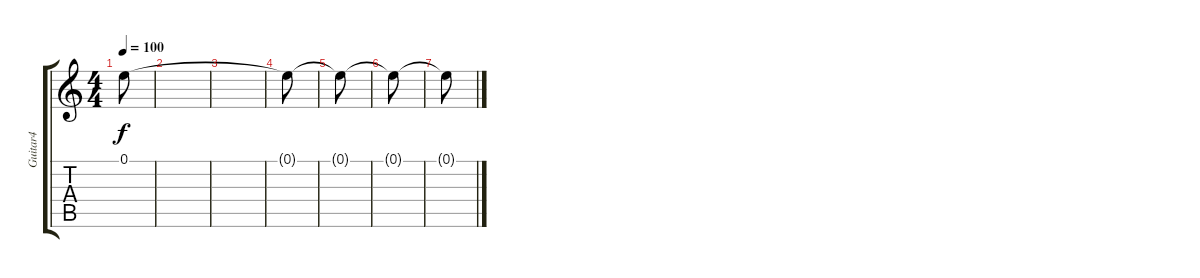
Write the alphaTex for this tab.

\track ("Guitar4" "Guitar4") {instrument distortionguitar}
\staff {score tabs}
\tuning (E4 B3 G3 D3 A2 E2) {hide}
\ts (4 4)
\tempo 100
\clef g2
\ks c
0.1.8{dy f} |
|
|
0.1{t}.8 |
0.1{t}.8 |
0.1{t}.8 |
0.1{t}.8
